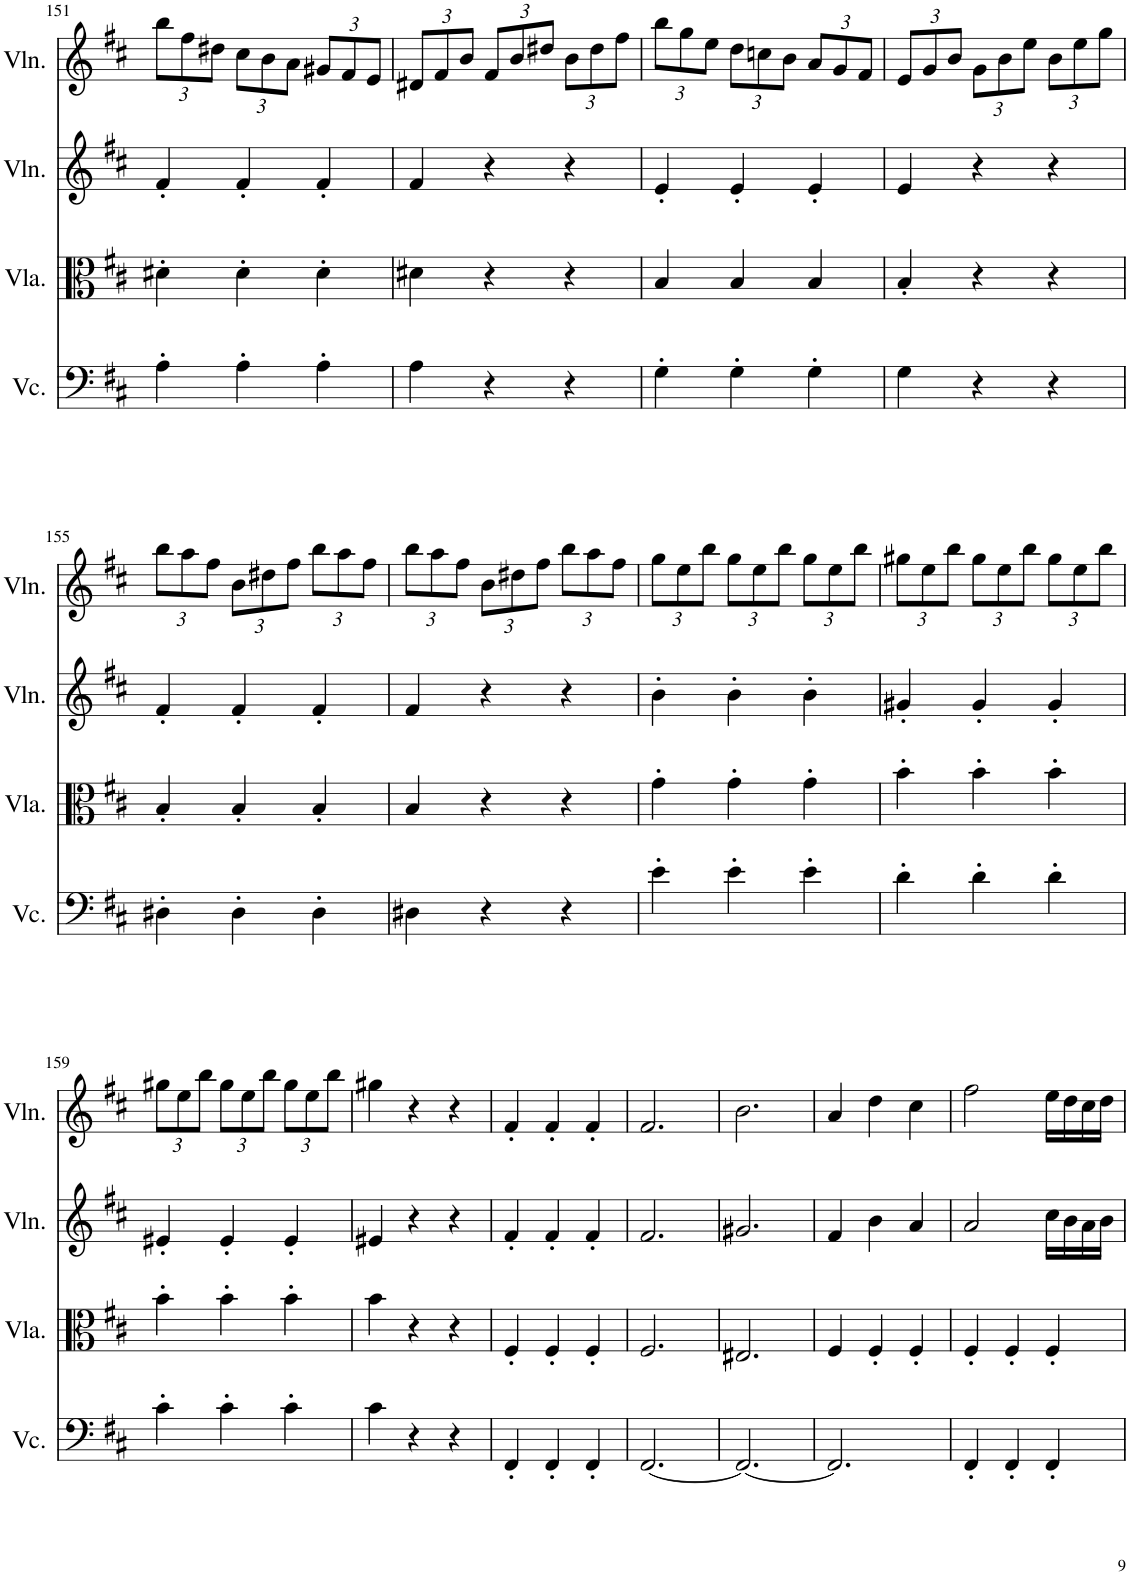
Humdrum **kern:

**kern	**kern	**kern	**kern
*part4	*part3	*part2	*part1
*staff4	*staff3	*staff2	*staff1
*I"Violoncello, Staff-3	*I"Viola, Staff-2	*I"Violin, Staff-1	*I"Violin, Staff
*I'Vc.	*I'Vla.	*I'Vln.	*I'Vln.
!!LO:PB:g=z
*clefF4	*clefC3	*clefG2	*clefG2
*k[f#c#]	*k[f#c#]	*k[f#c#]	*k[f#c#]
*M3/4	*M3/4	*M3/4	*M3/4
*	*	*	*Xbrackettup
=151	=151	=151	=151
4A'\	4d#X'\	4f#'/	12bb\L
.	.	.	12ff#\
.	.	.	12dd#X\J
4A'\	4d#'\	4f#'/	12cc#\L
.	.	.	12b\
.	.	.	12a\J
4A'\	4d#'\	4f#'/	12g#X/L
.	.	.	12f#/
.	.	.	12e/J
=152	=152	=152	=152
4A\	4d#X\	4f#/	12d#X/L
.	.	.	12f#/
.	.	.	12b/J
4r	4r	4r	12f#/L
.	.	.	12b/
.	.	.	12dd#X/J
4r	4r	4r	12b\L
.	.	.	12dd#\
.	.	.	12ff#\J
=153	=153	=153	=153
4G'\	4B/	4e'/	12bb\L
.	.	.	12gg\
.	.	.	12ee\J
4G'\	4B/	4e'/	12dd\L
.	.	.	12ccn\
.	.	.	12b\J
4G'\	4B/	4e'/	12a/L
.	.	.	12g/
.	.	.	12f#/J
=154	=154	=154	=154
4G\	4B'/	4e/	12e/L
.	.	.	12g/
.	.	.	12b/J
4r	4r	4r	12g\L
.	.	.	12b\
.	.	.	12ee\J
4r	4r	4r	12b\L
.	.	.	12ee\
.	.	.	12gg\J
!!LO:LB:g=z
=155	=155	=155	=155
4D#X'\	4B'/	4f#'/	12bb\L
.	.	.	12aa\
.	.	.	12ff#\J
4D#'\	4B'/	4f#'/	12b\L
.	.	.	12dd#X\
.	.	.	12ff#\J
4D#'\	4B'/	4f#'/	12bb\L
.	.	.	12aa\
.	.	.	12ff#\J
=156	=156	=156	=156
4D#X\	4B/	4f#/	12bb\L
.	.	.	12aa\
.	.	.	12ff#\J
4r	4r	4r	12b\L
.	.	.	12dd#X\
.	.	.	12ff#\J
4r	4r	4r	12bb\L
.	.	.	12aa\
.	.	.	12ff#\J
=157	=157	=157	=157
4e'\	4g'\	4b'\	12gg\L
.	.	.	12ee\
.	.	.	12bb\J
4e'\	4g'\	4b'\	12gg\L
.	.	.	12ee\
.	.	.	12bb\J
4e'\	4g'\	4b'\	12gg\L
.	.	.	12ee\
.	.	.	12bb\J
=158	=158	=158	=158
4d'\	4b'\	4g#X'/	12gg#X\L
.	.	.	12ee\
.	.	.	12bb\J
4d'\	4b'\	4g#'/	12gg#\L
.	.	.	12ee\
.	.	.	12bb\J
4d'\	4b'\	4g#'/	12gg#\L
.	.	.	12ee\
.	.	.	12bb\J
!!LO:LB:g=z
=159	=159	=159	=159
4c#'\	4b'\	4e#X'/	12gg#X\L
.	.	.	12ee\
.	.	.	12bb\J
4c#'\	4b'\	4e#'/	12gg#\L
.	.	.	12ee\
.	.	.	12bb\J
4c#'\	4b'\	4e#'/	12gg#\L
.	.	.	12ee\
.	.	.	12bb\J
=160	=160	=160	=160
4c#\	4b\	4e#X/	4gg#X\
4r	4r	4r	4r
4r	4r	4r	4r
=161	=161	=161	=161
4FF#'/	4F#'/	4f#'/	4f#'/
4FF#'/	4F#'/	4f#'/	4f#'/
4FF#'/	4F#'/	4f#'/	4f#'/
=162	=162	=162	=162
[2.FF#/	2.F#/	2.f#/	2.f#/
=163	=163	=163	=163
2.FF#/_	2.E#X/	2.g#X/	2.b\
=164	=164	=164	=164
2.FF#/]	4F#/	4f#/	4a/
.	4F#'/	4b\	4dd\
.	4F#'/	4a/	4cc#\
=165	=165	=165	=165
4FF#'/	4F#'/	2a/	2ff#\
4FF#'/	4F#'/	.	.
4FF#'/	4F#'/	16cc#\LL	16ee\LL
.	.	16b\	16dd\
.	.	16a\	16cc#\
.	.	16b\JJ	16dd\JJ
=	=	=	=
*-	*-	*-	*-
